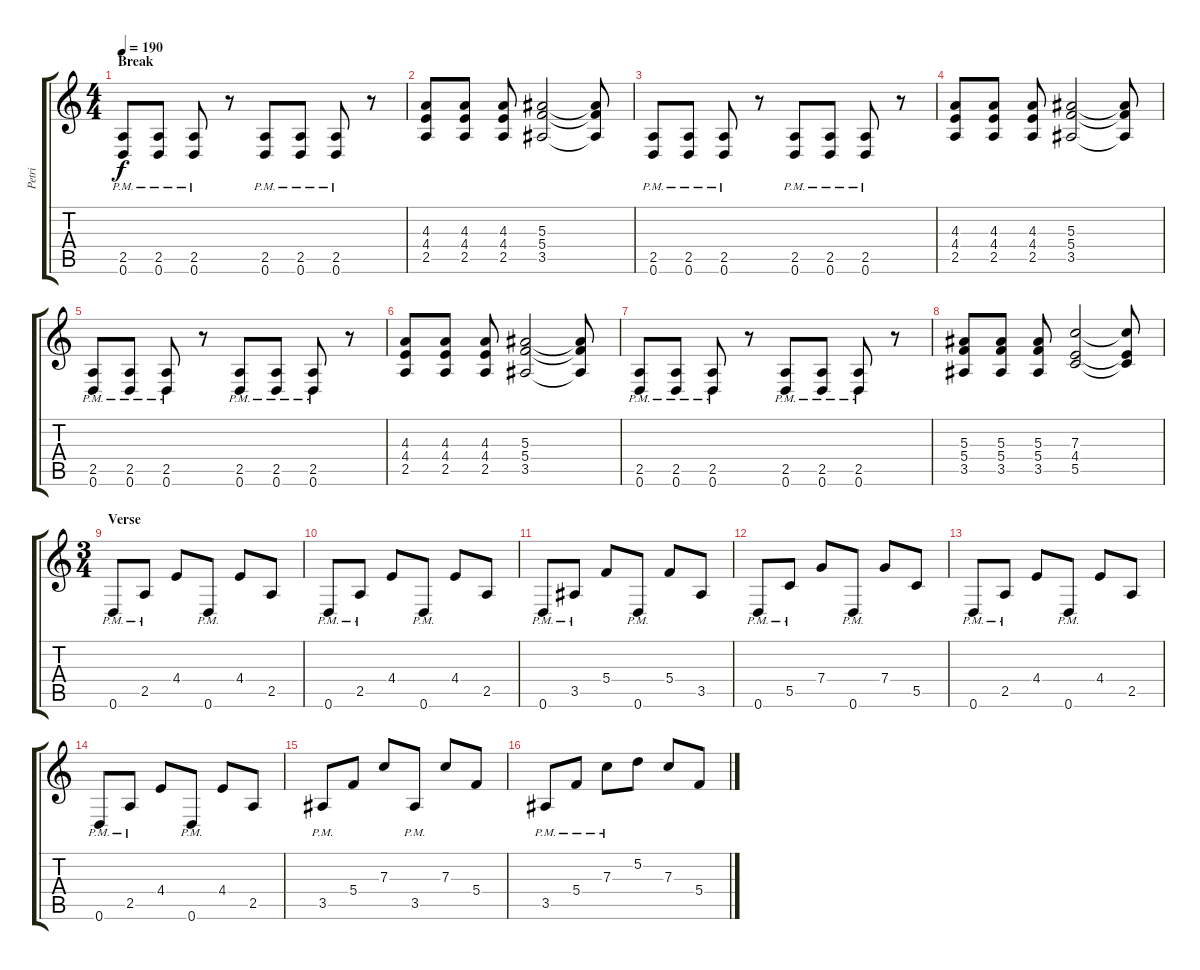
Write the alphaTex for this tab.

\track ("Petri" "Petri") {instrument distortionguitar}
\staff {score tabs}
\tuning (D4 A3 F3 C3 G2 D2) {hide}
\ts (4 4)
\section ("" "Break")
\tempo 190
\clef g2
\ks c
(2.5{pm} 0.6{pm}).8{dy f} (2.5{pm} 0.6{pm}).8 (2.5{pm} 0.6{pm}).8 r.8 (2.5{pm} 0.6{pm}).8 (2.5{pm} 0.6{pm}).8 (2.5{pm} 0.6{pm}).8 r.8 |
(4.3 4.4 2.5).8 (4.3 4.4 2.5).8 (4.3 4.4 2.5).8 (5.3 5.4 3.5).2 (5.3{t} 5.4{t} 3.5{t}).8 |
(2.5{pm} 0.6{pm}).8 (2.5{pm} 0.6{pm}).8 (2.5{pm} 0.6{pm}).8 r.8 (2.5{pm} 0.6{pm}).8 (2.5{pm} 0.6{pm}).8 (2.5{pm} 0.6{pm}).8 r.8 |
(4.3 4.4 2.5).8 (4.3 4.4 2.5).8 (4.3 4.4 2.5).8 (5.3 5.4 3.5).2 (5.3{t} 5.4{t} 3.5{t}).8 |
(2.5{pm} 0.6{pm}).8 (2.5{pm} 0.6{pm}).8 (2.5{pm} 0.6{pm}).8 r.8 (2.5{pm} 0.6{pm}).8 (2.5{pm} 0.6{pm}).8 (2.5{pm} 0.6{pm}).8 r.8 |
(4.3 4.4 2.5).8 (4.3 4.4 2.5).8 (4.3 4.4 2.5).8 (5.3 5.4 3.5).2 (5.3{t} 5.4{t} 3.5{t}).8 |
(2.5{pm} 0.6{pm}).8 (2.5{pm} 0.6{pm}).8 (2.5{pm} 0.6{pm}).8 r.8 (2.5{pm} 0.6{pm}).8 (2.5{pm} 0.6{pm}).8 (2.5{pm} 0.6{pm}).8 r.8 |
(5.3 5.4 3.5).8 (5.3 5.4 3.5).8 (5.3 5.4 3.5).8 (7.3 4.4 5.5).2 (7.3{t} 4.4{t} 5.5{t}).8 |
\ts (3 4)
\section ("" "Verse")
0.6{pm}.8 2.5{pm}.8 4.4.8 0.6{pm}.8 4.4.8 2.5.8 |
0.6{pm}.8 2.5{pm}.8 4.4.8 0.6{pm}.8 4.4.8 2.5.8 |
0.6{pm}.8 3.5{pm}.8 5.4.8 0.6{pm}.8 5.4.8 3.5.8 |
0.6{pm}.8 5.5{pm}.8 7.4.8 0.6{pm}.8 7.4.8 5.5.8 |
0.6{pm}.8 2.5{pm}.8 4.4.8 0.6{pm}.8 4.4.8 2.5.8 |
0.6{pm}.8 2.5{pm}.8 4.4.8 0.6{pm}.8 4.4.8 2.5.8 |
3.5{pm}.8 5.4.8 7.3.8 3.5{pm}.8 7.3.8 5.4.8 |
3.5{pm}.8 5.4{pm}.8 7.3{pm}.8 5.2.8 7.3.8 5.4.8
